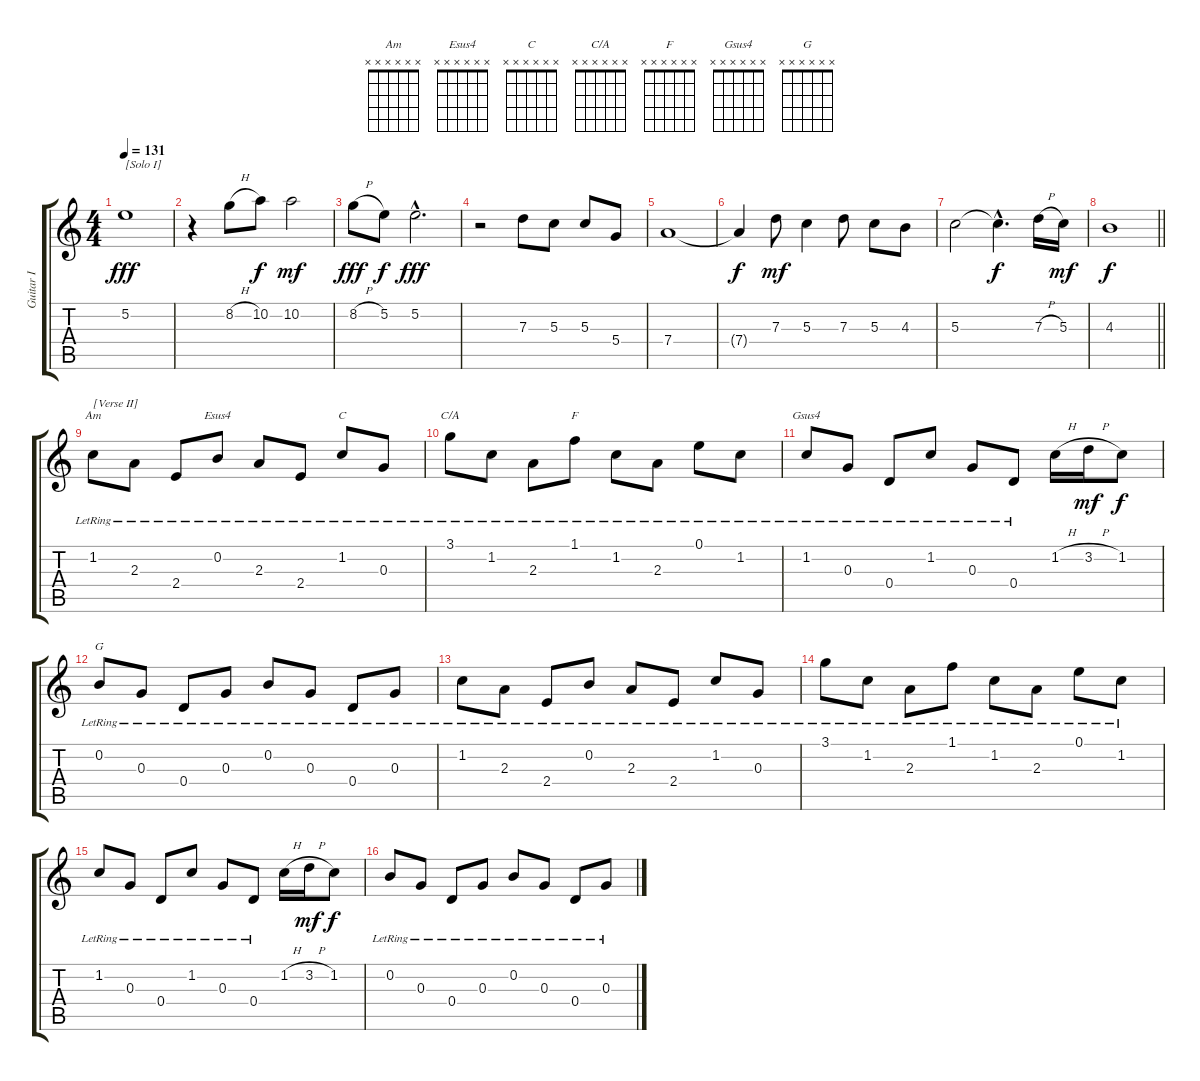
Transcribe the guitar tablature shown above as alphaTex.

\track ("Guitar I" "Guitar I") {instrument acousticguitarsteel}
\staff {score tabs}
\tuning (E4 B3 G3 D3 A2 E2) {hide}
\chord ("Am" x x x x x x)
\chord ("Esus4" x x x x x x)
\chord ("C" x x x x x x)
\chord ("C/A" x x x x x x)
\chord ("F" x x x x x x)
\chord ("Gsus4" x x x x x x)
\chord ("G" x x x x x x)
\ts (4 4)
\tempo 131
\clef g2
\ks c
5.2.1{txt "[Solo I]" dy fff} |
r.4 8.2{h}.8 10.2.8{dy f} 10.2.2{dy mf} |
8.2{h}.8{dy fff} 5.2.8{dy f} 5.2{hac}.2{d dy fff} |
r.2 7.3.8 5.3.8 5.3.8 5.4.8 |
7.4.1 |
7.4{t}.4{dy f} 7.3.8{dy mf} 5.3.4 7.3.8 5.3.8 4.3.8 |
5.3.2 5.3{hac t}.4{d dy f} 7.3{h}.16 5.3.16{dy mf} |
\barLineRight lightlight
4.3.1{dy f} |
1.2{lr}.8{ch "Am" txt "[Verse II]"} 2.3{lr}.8 2.4{lr}.8 0.2{lr}.8{ch "Esus4"} 2.3{lr}.8 2.4{lr}.8 1.2{lr}.8{ch "C"} 0.3{lr}.8 |
3.1{lr}.8{ch "C/A"} 1.2{lr}.8 2.3{lr}.8 1.1{lr}.8{ch "F"} 1.2{lr}.8 2.3{lr}.8 0.1{lr}.8 1.2{lr}.8 |
1.2{lr}.8{ch "Gsus4"} 0.3{lr}.8 0.4{lr}.8 1.2{lr}.8 0.3{lr}.8 0.4{lr}.8 1.2{h}.16 3.2{h}.16{dy mf} 1.2.8{dy f} |
0.2{lr}.8{ch "G"} 0.3{lr}.8 0.4{lr}.8 0.3{lr}.8 0.2{lr}.8 0.3{lr}.8 0.4{lr}.8 0.3{lr}.8 |
1.2{lr}.8 2.3{lr}.8 2.4{lr}.8 0.2{lr}.8 2.3{lr}.8 2.4{lr}.8 1.2{lr}.8 0.3{lr}.8 |
3.1{lr}.8 1.2{lr}.8 2.3{lr}.8 1.1{lr}.8 1.2{lr}.8 2.3{lr}.8 0.1{lr}.8 1.2{lr}.8 |
1.2{lr}.8 0.3{lr}.8 0.4{lr}.8 1.2{lr}.8 0.3{lr}.8 0.4{lr}.8 1.2{h}.16 3.2{h}.16{dy mf} 1.2.8{dy f} |
0.2{lr}.8 0.3{lr}.8 0.4{lr}.8 0.3{lr}.8 0.2{lr}.8 0.3{lr}.8 0.4{lr}.8 0.3{lr}.8
